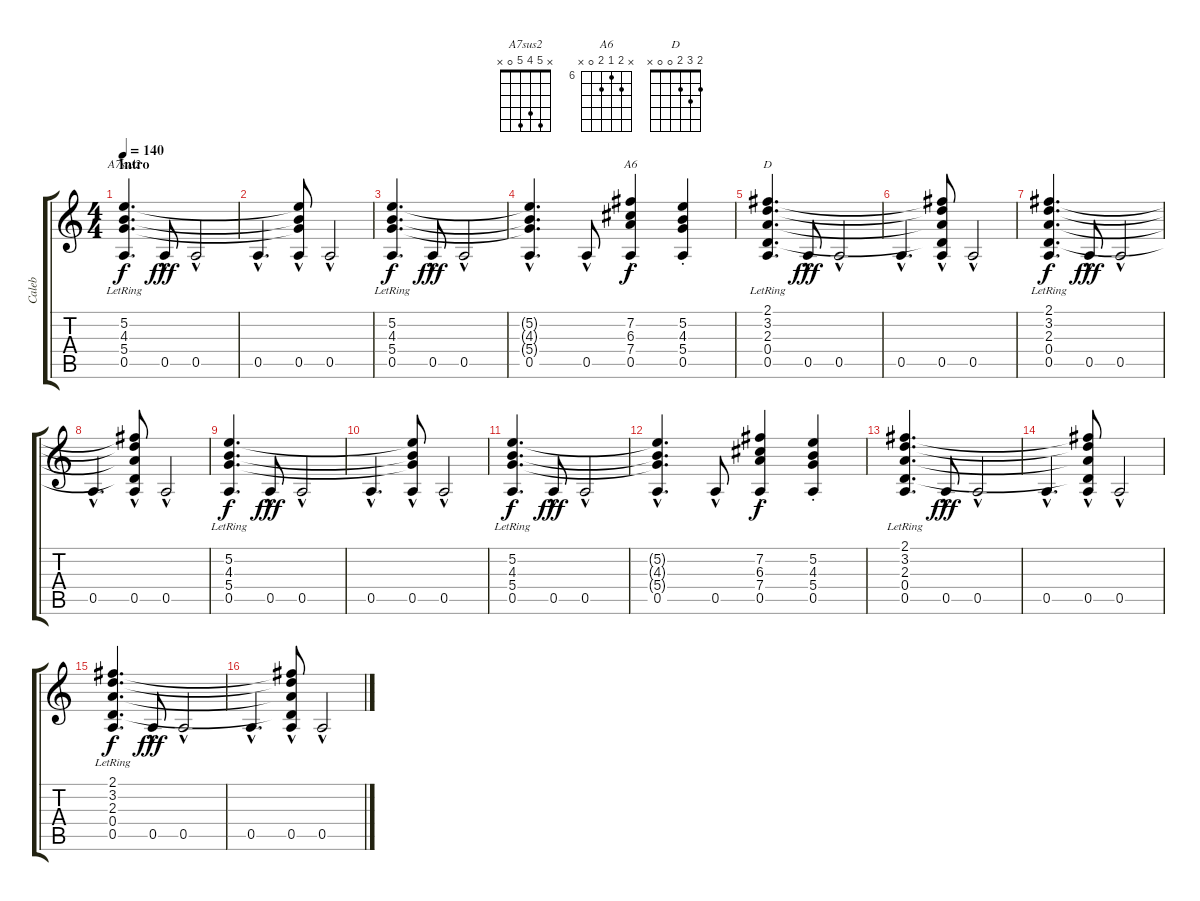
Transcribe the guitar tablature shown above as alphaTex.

\track ("Caleb" "Caleb") {instrument electricguitarclean}
\staff {score tabs}
\tuning (E4 B3 G3 D3 A2 E2) {hide}
\chord ("A7sus2" x 5 4 5 0 x)
\chord ("A6" x 7 6 7 0 x) {firstfret 6}
\chord ("D" 2 3 2 0 0 x)
\ts (4 4)
\section ("" "Intro")
\tempo 140
\clef g2
\ks c
(5.2{lr} 4.3{lr} 5.4{lr} 0.5{lr}).4{d ch "A7sus2" dy f instrument electricguitarclean} 0.5{hac}.8{dy fff} 0.5{hac}.2 |
0.5{hac}.4{d} (5.2{t} 4.3{t} 5.4{t} 0.5{hac}).8 0.5{hac}.2 |
(5.2{lr} 4.3{lr} 5.4{lr} 0.5{lr}).4{d dy f} 0.5{hac}.8{dy fff} 0.5{hac}.2 |
(5.2{t} 4.3{t} 5.4{t} 0.5{hac}).4{d} 0.5{hac}.8 (7.2{st} 6.3{st} 7.4{st} 0.5).4{ch "A6" dy f} (5.2{st} 4.3{st} 5.4{st} 0.5).4 |
(2.1{lr} 3.2{lr} 2.3{lr} 0.4{lr} 0.5{lr}).4{d ch "D"} 0.5{hac}.8{dy fff} 0.5{hac}.2 |
0.5{hac}.4{d} (2.1{t} 3.2{t} 2.3{t} 0.4{t} 0.5{hac}).8 0.5{hac}.2 |
(2.1{lr} 3.2{lr} 2.3{lr} 0.4{lr} 0.5{lr}).4{d dy f} 0.5{hac}.8{dy fff} 0.5{hac}.2 |
0.5{hac}.4{d} (2.1{t} 3.2{t} 2.3{t} 0.4{t} 0.5{hac}).8 0.5{hac}.2 |
(5.2{lr} 4.3{lr} 5.4{lr} 0.5{lr}).4{d dy f} 0.5{hac}.8{dy fff} 0.5{hac}.2 |
0.5{hac}.4{d} (5.2{t} 4.3{t} 5.4{t} 0.5{hac}).8 0.5{hac}.2 |
(5.2{lr} 4.3{lr} 5.4{lr} 0.5{lr}).4{d dy f} 0.5{hac}.8{dy fff} 0.5{hac}.2 |
(5.2{t} 4.3{t} 5.4{t} 0.5{hac}).4{d} 0.5{hac}.8 (7.2{st} 6.3 7.4 0.5).4{dy f} (5.2{st} 4.3{st} 5.4{st} 0.5{st}).4 |
(2.1{lr} 3.2{lr} 2.3{lr} 0.4{lr} 0.5{lr}).4{d} 0.5{hac}.8{dy fff} 0.5{hac}.2 |
0.5{hac}.4{d} (2.1{t} 3.2{t} 2.3{t} 0.4{t} 0.5{hac}).8 0.5{hac}.2 |
(2.1{lr} 3.2{lr} 2.3{lr} 0.4{lr} 0.5{lr}).4{d dy f} 0.5{hac}.8{dy fff} 0.5{hac}.2 |
0.5{hac}.4{d} (2.1{t} 3.2{t} 2.3{t} 0.4{t} 0.5{hac}).8 0.5{hac}.2
